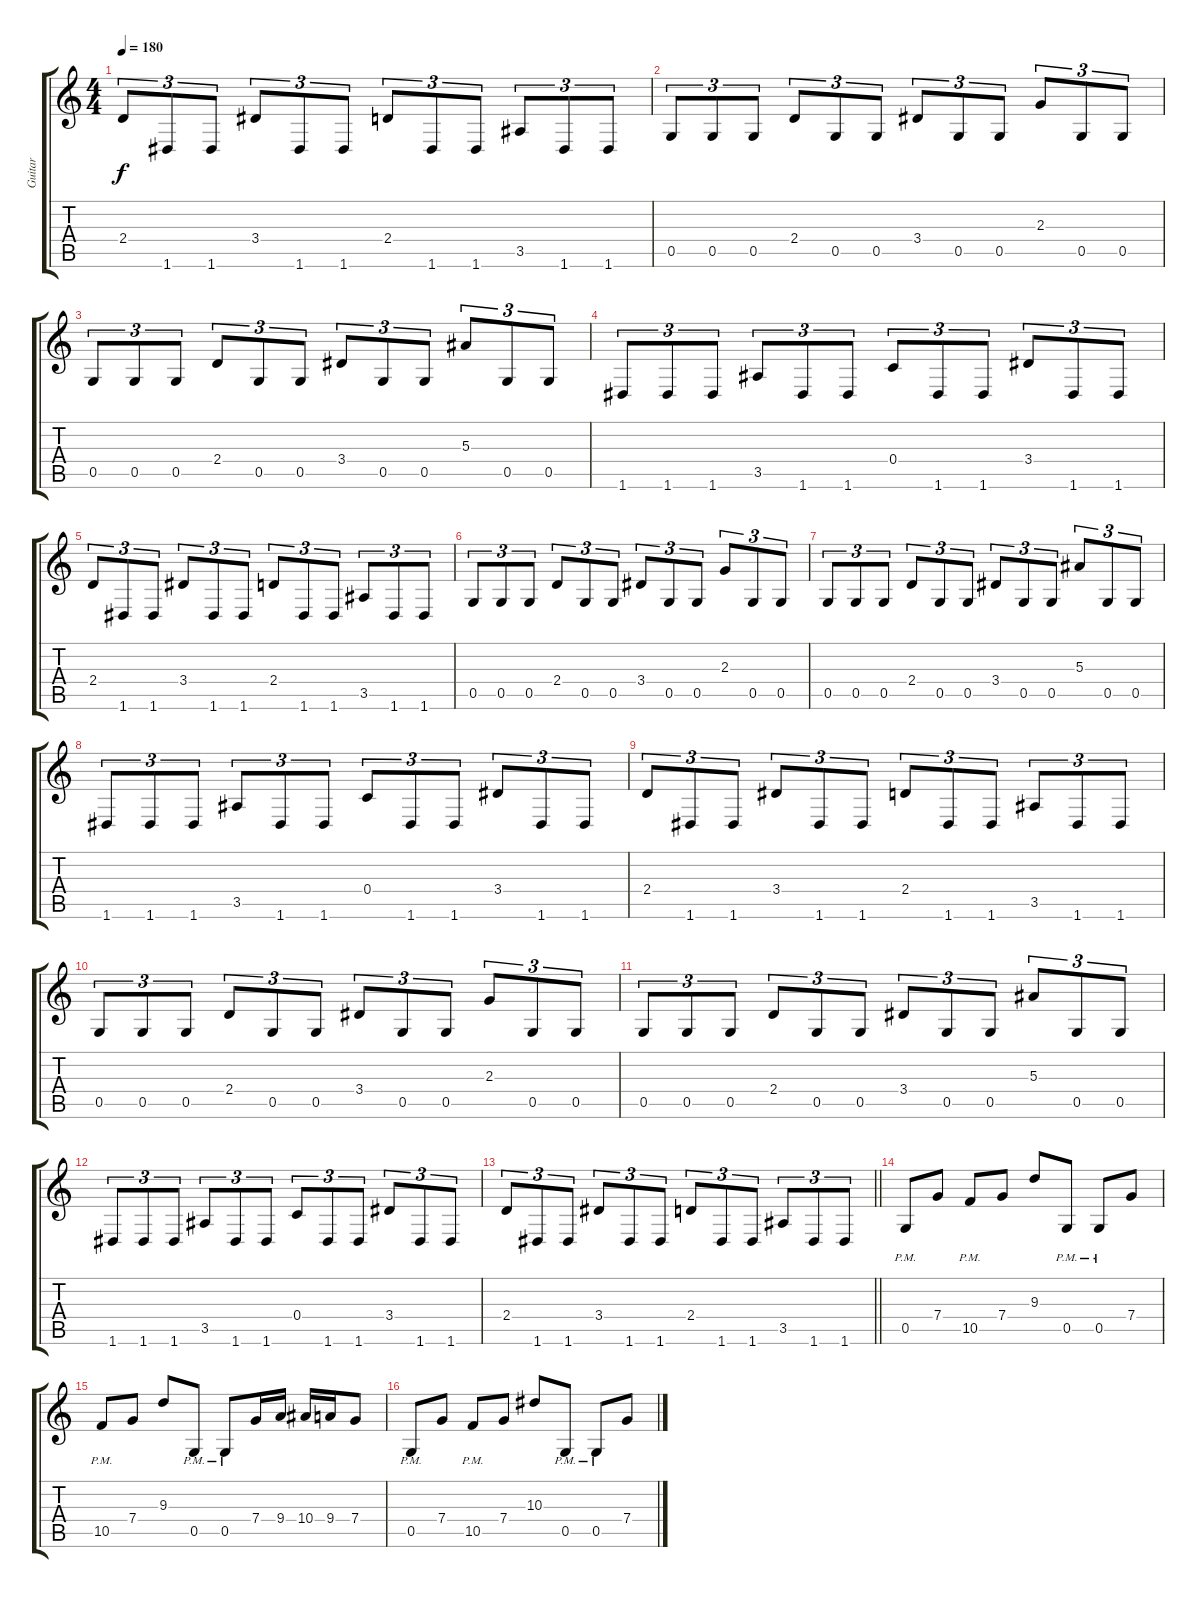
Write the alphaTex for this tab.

\track ("Guitar" "Guitar") {instrument distortionguitar}
\staff {score tabs}
\tuning (D4 A3 F3 C3 G2 D2) {hide}
\ts (4 4)
\tempo 180
\clef g2
\ks c
2.4.8{tu (3 2) dy f} 1.6.8{tu (3 2)} 1.6.8{tu (3 2)} 3.4.8{tu (3 2)} 1.6.8{tu (3 2)} 1.6.8{tu (3 2)} 2.4.8{tu (3 2)} 1.6.8{tu (3 2)} 1.6.8{tu (3 2)} 3.5.8{tu (3 2)} 1.6.8{tu (3 2)} 1.6.8{tu (3 2)} |
0.5.8{tu (3 2)} 0.5.8{tu (3 2)} 0.5.8{tu (3 2)} 2.4.8{tu (3 2)} 0.5.8{tu (3 2)} 0.5.8{tu (3 2)} 3.4.8{tu (3 2)} 0.5.8{tu (3 2)} 0.5.8{tu (3 2)} 2.3.8{tu (3 2)} 0.5.8{tu (3 2)} 0.5.8{tu (3 2)} |
0.5.8{tu (3 2)} 0.5.8{tu (3 2)} 0.5.8{tu (3 2)} 2.4.8{tu (3 2)} 0.5.8{tu (3 2)} 0.5.8{tu (3 2)} 3.4.8{tu (3 2)} 0.5.8{tu (3 2)} 0.5.8{tu (3 2)} 5.3.8{tu (3 2)} 0.5.8{tu (3 2)} 0.5.8{tu (3 2)} |
1.6.8{tu (3 2)} 1.6.8{tu (3 2)} 1.6.8{tu (3 2)} 3.5.8{tu (3 2)} 1.6.8{tu (3 2)} 1.6.8{tu (3 2)} 0.4.8{tu (3 2)} 1.6.8{tu (3 2)} 1.6.8{tu (3 2)} 3.4.8{tu (3 2)} 1.6.8{tu (3 2)} 1.6.8{tu (3 2)} |
2.4.8{tu (3 2)} 1.6.8{tu (3 2)} 1.6.8{tu (3 2)} 3.4.8{tu (3 2)} 1.6.8{tu (3 2)} 1.6.8{tu (3 2)} 2.4.8{tu (3 2)} 1.6.8{tu (3 2)} 1.6.8{tu (3 2)} 3.5.8{tu (3 2)} 1.6.8{tu (3 2)} 1.6.8{tu (3 2)} |
0.5.8{tu (3 2)} 0.5.8{tu (3 2)} 0.5.8{tu (3 2)} 2.4.8{tu (3 2)} 0.5.8{tu (3 2)} 0.5.8{tu (3 2)} 3.4.8{tu (3 2)} 0.5.8{tu (3 2)} 0.5.8{tu (3 2)} 2.3.8{tu (3 2)} 0.5.8{tu (3 2)} 0.5.8{tu (3 2)} |
0.5.8{tu (3 2)} 0.5.8{tu (3 2)} 0.5.8{tu (3 2)} 2.4.8{tu (3 2)} 0.5.8{tu (3 2)} 0.5.8{tu (3 2)} 3.4.8{tu (3 2)} 0.5.8{tu (3 2)} 0.5.8{tu (3 2)} 5.3.8{tu (3 2)} 0.5.8{tu (3 2)} 0.5.8{tu (3 2)} |
1.6.8{tu (3 2)} 1.6.8{tu (3 2)} 1.6.8{tu (3 2)} 3.5.8{tu (3 2)} 1.6.8{tu (3 2)} 1.6.8{tu (3 2)} 0.4.8{tu (3 2)} 1.6.8{tu (3 2)} 1.6.8{tu (3 2)} 3.4.8{tu (3 2)} 1.6.8{tu (3 2)} 1.6.8{tu (3 2)} |
2.4.8{tu (3 2)} 1.6.8{tu (3 2)} 1.6.8{tu (3 2)} 3.4.8{tu (3 2)} 1.6.8{tu (3 2)} 1.6.8{tu (3 2)} 2.4.8{tu (3 2)} 1.6.8{tu (3 2)} 1.6.8{tu (3 2)} 3.5.8{tu (3 2)} 1.6.8{tu (3 2)} 1.6.8{tu (3 2)} |
0.5.8{tu (3 2)} 0.5.8{tu (3 2)} 0.5.8{tu (3 2)} 2.4.8{tu (3 2)} 0.5.8{tu (3 2)} 0.5.8{tu (3 2)} 3.4.8{tu (3 2)} 0.5.8{tu (3 2)} 0.5.8{tu (3 2)} 2.3.8{tu (3 2)} 0.5.8{tu (3 2)} 0.5.8{tu (3 2)} |
0.5.8{tu (3 2)} 0.5.8{tu (3 2)} 0.5.8{tu (3 2)} 2.4.8{tu (3 2)} 0.5.8{tu (3 2)} 0.5.8{tu (3 2)} 3.4.8{tu (3 2)} 0.5.8{tu (3 2)} 0.5.8{tu (3 2)} 5.3.8{tu (3 2)} 0.5.8{tu (3 2)} 0.5.8{tu (3 2)} |
1.6.8{tu (3 2)} 1.6.8{tu (3 2)} 1.6.8{tu (3 2)} 3.5.8{tu (3 2)} 1.6.8{tu (3 2)} 1.6.8{tu (3 2)} 0.4.8{tu (3 2)} 1.6.8{tu (3 2)} 1.6.8{tu (3 2)} 3.4.8{tu (3 2)} 1.6.8{tu (3 2)} 1.6.8{tu (3 2)} |
\barLineRight lightlight
2.4.8{tu (3 2)} 1.6.8{tu (3 2)} 1.6.8{tu (3 2)} 3.4.8{tu (3 2)} 1.6.8{tu (3 2)} 1.6.8{tu (3 2)} 2.4.8{tu (3 2)} 1.6.8{tu (3 2)} 1.6.8{tu (3 2)} 3.5.8{tu (3 2)} 1.6.8{tu (3 2)} 1.6.8{tu (3 2)} |
\section ("" "")
0.5{pm}.8 7.4.8 10.5{pm}.8 7.4.8 9.3.8 0.5{pm}.8 0.5{pm}.8 7.4.8 |
10.5{pm}.8 7.4.8 9.3.8 0.5{pm}.8 0.5{pm}.8 7.4.16 9.4.16 10.4.16 9.4.16 7.4.8 |
0.5{pm}.8 7.4.8 10.5{pm}.8 7.4.8 10.3.8 0.5{pm}.8 0.5{pm}.8 7.4.8
